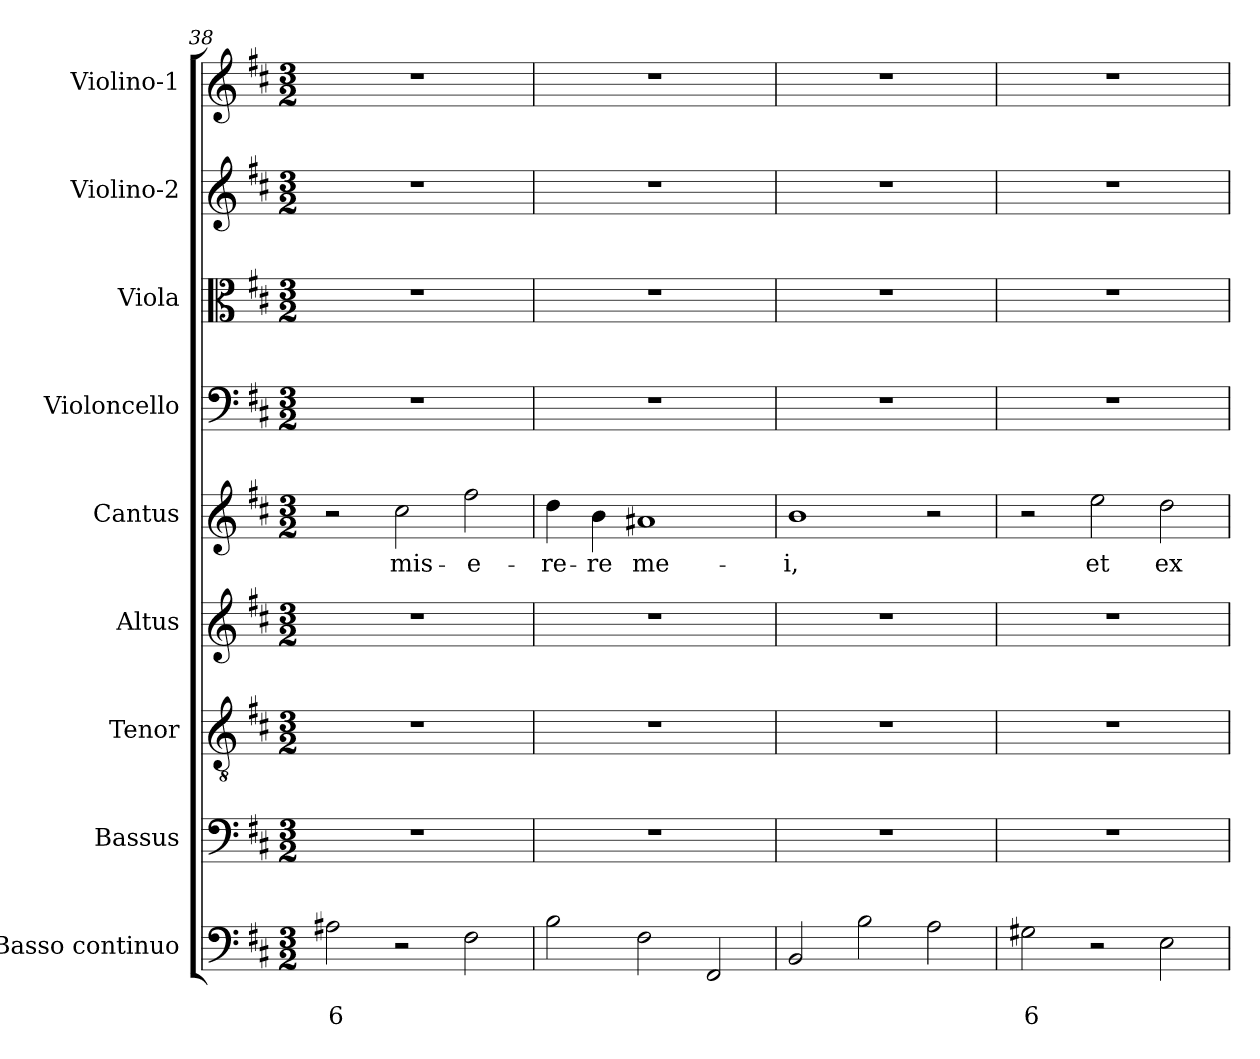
**kern	**text	**text	**kern	**kern	**kern	**kern	**text	**kern	**kern	**kern	**kern
*part9	*part9	*part9	*part8	*part7	*part6	*part5	*part5	*part4	*part3	*part2	*part1
*staff9	*staff9	*staff9	*staff8	*staff7	*staff6	*staff5	*staff5	*staff4	*staff3	*staff2	*staff1
*I"Basso continuo	*	*	*I"Bassus	*I"Tenor	*I"Altus	*I"Cantus	*	*I"Violoncello	*I"Viola	*I"Violino-2	*I"Violino-1
*I'BC	*	*	*I'B	*I'T	*I'A	*I'C	*	*I'Vc	*I'Va	*I'Vi2	*I'Vi1
!!LO:LB:g=z
*clefF4	*	*	*clefF4	*clefGv2	*clefG2	*clefG2	*	*clefF4	*clefC3	*clefG2	*clefG2
*k[f#c#]	*	*	*k[f#c#]	*k[f#c#]	*k[f#c#]	*k[f#c#]	*	*k[f#c#]	*k[f#c#]	*k[f#c#]	*k[f#c#]
*D:	*	*	*D:	*D:	*D:	*D:	*	*D:	*D:	*D:	*D:
*M3/2	*	*	*M3/2	*M3/2	*M3/2	*M3/2	*	*M3/2	*M3/2	*M3/2	*M3/2
=38	=38	=38	=38	=38	=38	=38	=38	=38	=38	=38	=38
!	!	!LO:LY:b	!	!	!	!	!	!	!	!	!
2A#X\	.	6	1.r	1.r	1.r	2r	.	1.r	1.r	1.r	1.r
!	!	!	!	!	!	!	!LO:LY:b	!	!	!	!
2r	.	.	.	.	.	2cc#\	mis-	.	.	.	.
!	!	!	!	!	!	!	!LO:LY:b	!	!	!	!
2F#\	.	.	.	.	.	2ff#\	-e-	.	.	.	.
=39	=39	=39	=39	=39	=39	=39	=39	=39	=39	=39	=39
!	!	!	!	!	!	!	!LO:LY:b	!	!	!	!
2B\	.	.	1.r	1.r	1.r	4dd\	-re-	1.r	1.r	1.r	1.r
!	!	!	!	!	!	!	!LO:LY:b	!	!	!	!
.	.	.	.	.	.	4b\	-re	.	.	.	.
!	!	!	!	!	!	!	!LO:LY:b	!	!	!	!
2F#\	.	.	.	.	.	1a#X	me-	.	.	.	.
2FF#/	.	.	.	.	.	.	.	.	.	.	.
=40	=40	=40	=40	=40	=40	=40	=40	=40	=40	=40	=40
!	!	!	!	!	!	!	!LO:LY:b	!	!	!	!
2BB/	.	.	1.r	1.r	1.r	1b	-i,	1.r	1.r	1.r	1.r
2B\	.	.	.	.	.	.	.	.	.	.	.
2A\	.	.	.	.	.	2r	.	.	.	.	.
=41	=41	=41	=41	=41	=41	=41	=41	=41	=41	=41	=41
!	!	!LO:LY:b	!	!	!	!	!	!	!	!	!
2G#X\	.	6	1.r	1.r	1.r	2r	.	1.r	1.r	1.r	1.r
!	!	!	!	!	!	!	!LO:LY:b	!	!	!	!
2r	.	.	.	.	.	2ee\	et	.	.	.	.
!	!	!	!	!	!	!	!LO:LY:b	!	!	!	!
2E\	.	.	.	.	.	2dd\	ex-	.	.	.	.
=	=	=	=	=	=	=	=	=	=	=	=
*-	*-	*-	*-	*-	*-	*-	*-	*-	*-	*-	*-
